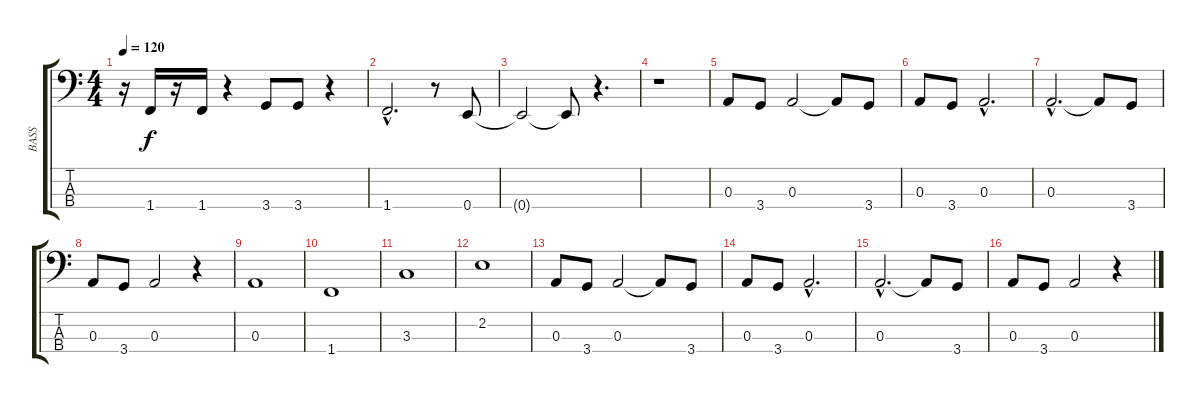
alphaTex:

\track ("BASS" "BASS") {instrument electricbasspick}
\staff {score tabs}
\tuning (G2 D2 A1 E1) {hide}
\ts (4 4)
\tempo 120
\clef f4
\ks c
r.16{dy f} 1.4.16 r.16 1.4.16 r.4 3.4.8 3.4.8 r.4 |
1.4{hac}.2{d} r.8 0.4.8 |
0.4{t}.2 0.4{t}.8 r.4{d} |
r.1 |
0.3.8 3.4.8 0.3.2 0.3{t}.8 3.4.8 |
0.3.8 3.4.8 0.3{hac}.2{d} |
0.3{hac}.2{d} 0.3{t}.8 3.4.8 |
0.3.8 3.4.8 0.3.2 r.4 |
0.3.1 |
1.4.1 |
3.3.1 |
2.2.1 |
0.3.8 3.4.8 0.3.2 0.3{t}.8 3.4.8 |
0.3.8 3.4.8 0.3{hac}.2{d} |
0.3{hac}.2{d} 0.3{t}.8 3.4.8 |
0.3.8 3.4.8 0.3.2 r.4
